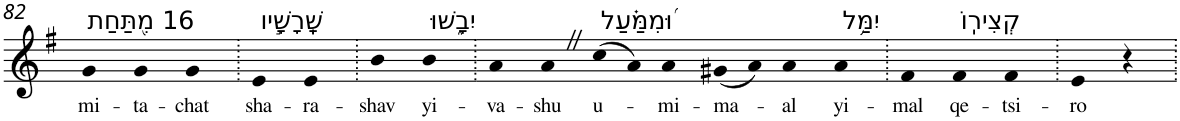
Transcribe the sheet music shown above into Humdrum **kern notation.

**kern	**text
*part1	*part1
*staff1	*staff1
*I"Piano	*
*I'Pno	*
!!LO:PB:g=z
*clefG2	*
*k[f#]	*
*G:	*
=82	=82
!LO:TX:a:t=16 מִ֭תַּחַת	!
!	!LO:LY:b
4g	mi-
!	!LO:LY:b
4g	-ta-
!	!LO:LY:b
4g	-chat
=83.	=83.
!LO:TX:a:t=שָֽׁרָשָׁ֣יו	!
!	!LO:LY:b
4e	sha-
!	!LO:LY:b
4e	-ra-
=84.	=84.
!	!LO:LY:b
4b	-shav
!LO:TX:a:t=יִבָ֑שׁוּ	!
!	!LO:LY:b
4b	yi-
=85.	=85.
!	!LO:LY:b
4a	-va-
!	!LO:LY:b
4aZ	-shu
!LO:TX:a:t=וּ֝מִמַּ֗עַל	!
!	!LO:LY:b
(8cc	u-
8a)	.
!	!LO:LY:b
4a	-mi-
!	!LO:LY:b
(8g#X	-ma-
8a)	.
!	!LO:LY:b
4a	-al
!LO:TX:a:t=יִמַּ֥ל	!
!	!LO:LY:b
4a	yi-
=86.	=86.
!	!LO:LY:b
4f#	-mal
!LO:TX:a:t=קְצִירֽוֹ	!
!	!LO:LY:b
4f#	qe-
!	!LO:LY:b
4f#	-tsi-
=87.	=87.
!	!LO:LY:b
4e	-ro
4r	.
=.	=.
*-	*-
